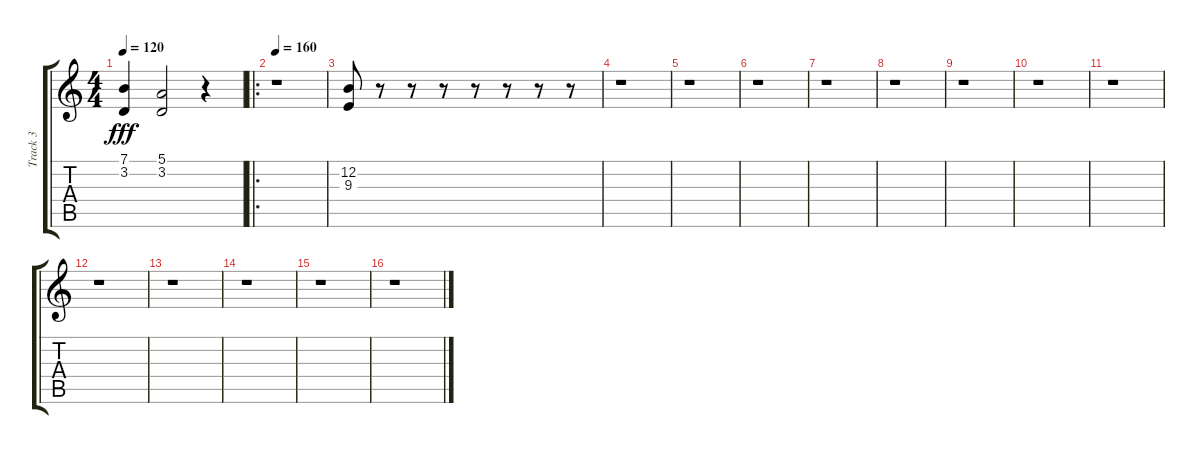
\track ("Track 3" "Track 3") {instrument flute}
\staff {score tabs}
\tuning (E4 B3 G3 D3 A2 E2) {hide}
\ts (4 4)
\tempo 120
\clef g2
\ks c
(7.1 3.2).4{dy fff} (5.1 3.2).2 r.4 |
\ro
\tempo 160
r.1 |
(12.2 9.3).8 r.8 r.8 r.8 r.8 r.8 r.8 r.8 |
r.1 |
r.1 |
r.1 |
r.1 |
r.1 |
r.1 |
r.1 |
r.1 |
r.1 |
r.1 |
r.1 |
r.1 |
r.1
